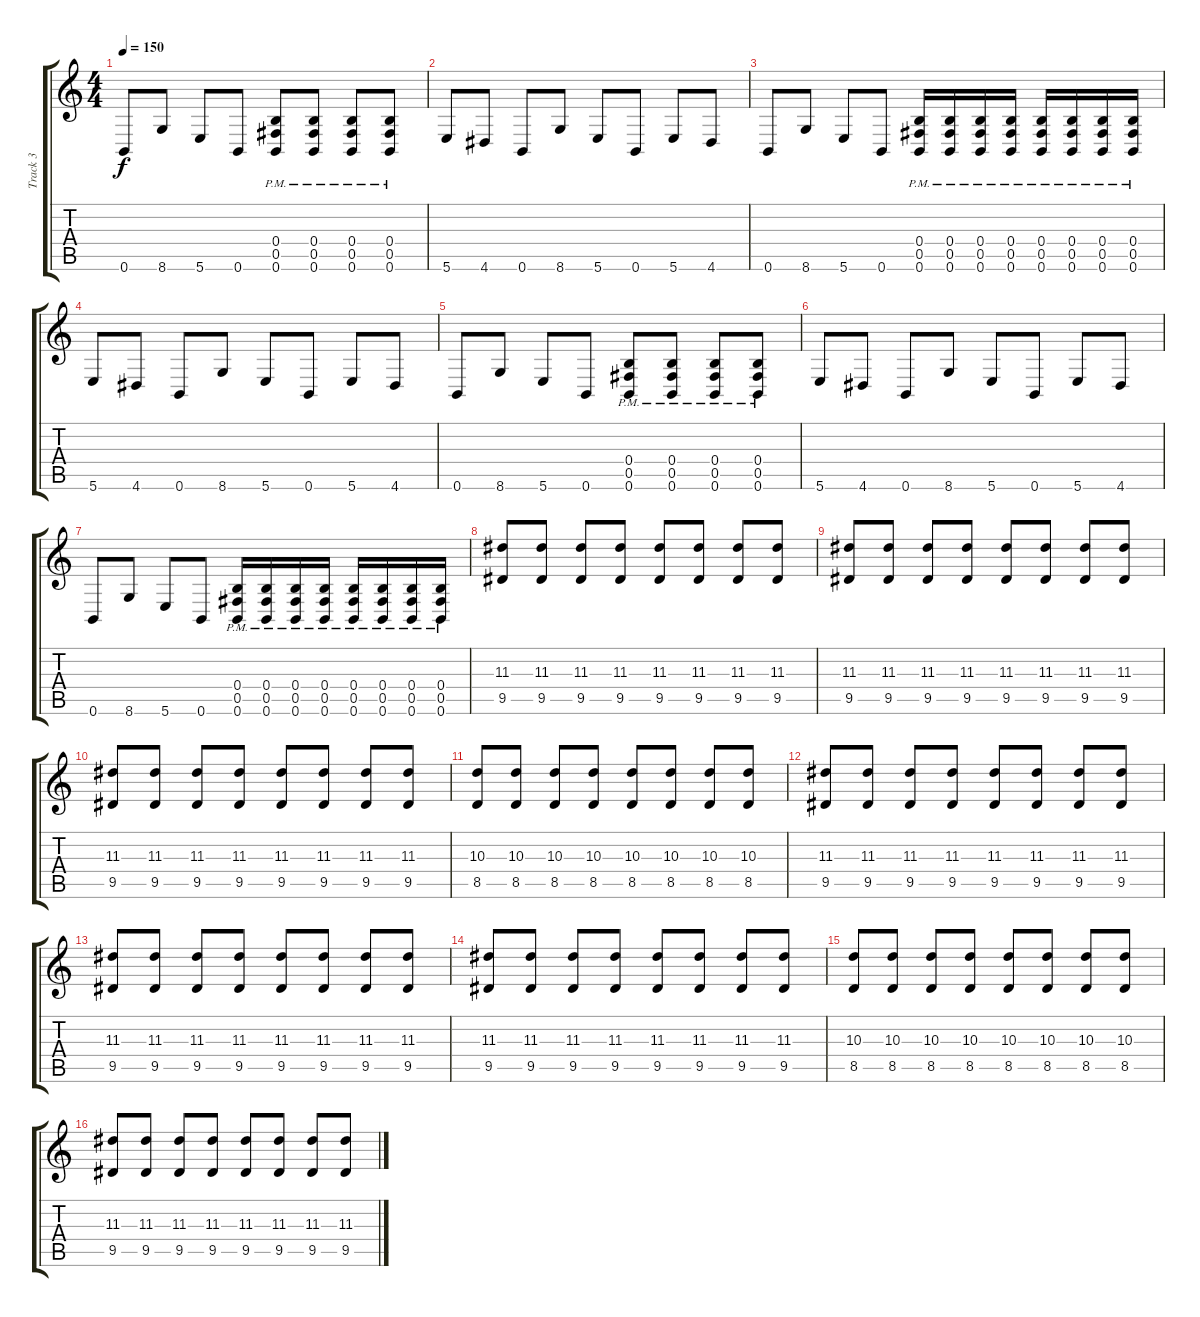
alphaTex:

\track ("Track 3" "Track 3") {instrument distortionguitar}
\staff {score tabs}
\tuning (Db4 Ab3 E3 B2 Gb2 B1) {hide}
\ts (4 4)
\tempo 150
\clef g2
\ks c
0.6.8{dy f} 8.6.8 5.6.8 0.6.8 (0.4{pm} 0.5{pm} 0.6{pm}).8 (0.4{pm} 0.5{pm} 0.6{pm}).8 (0.4{pm} 0.5{pm} 0.6{pm}).8 (0.4{pm} 0.5{pm} 0.6{pm}).8 |
5.6.8 4.6.8 0.6.8 8.6.8 5.6.8 0.6.8 5.6.8 4.6.8 |
0.6.8 8.6.8 5.6.8 0.6.8 (0.4{pm} 0.5{pm} 0.6{pm}).16 (0.4{pm} 0.5{pm} 0.6{pm}).16 (0.4{pm} 0.5{pm} 0.6{pm}).16 (0.4{pm} 0.5{pm} 0.6{pm}).16 (0.4{pm} 0.5{pm} 0.6{pm}).16 (0.4{pm} 0.5{pm} 0.6{pm}).16 (0.4{pm} 0.5{pm} 0.6{pm}).16 (0.4{pm} 0.5{pm} 0.6{pm}).16 |
5.6.8 4.6.8 0.6.8 8.6.8 5.6.8 0.6.8 5.6.8 4.6.8 |
0.6.8 8.6.8 5.6.8 0.6.8 (0.4{pm} 0.5{pm} 0.6{pm}).8 (0.4{pm} 0.5{pm} 0.6{pm}).8 (0.4{pm} 0.5{pm} 0.6{pm}).8 (0.4{pm} 0.5{pm} 0.6{pm}).8 |
5.6.8 4.6.8 0.6.8 8.6.8 5.6.8 0.6.8 5.6.8 4.6.8 |
0.6.8 8.6.8 5.6.8 0.6.8 (0.4{pm} 0.5{pm} 0.6{pm}).16 (0.4{pm} 0.5{pm} 0.6{pm}).16 (0.4{pm} 0.5{pm} 0.6{pm}).16 (0.4{pm} 0.5{pm} 0.6{pm}).16 (0.4{pm} 0.5{pm} 0.6{pm}).16 (0.4{pm} 0.5{pm} 0.6{pm}).16 (0.4{pm} 0.5{pm} 0.6{pm}).16 (0.4{pm} 0.5{pm} 0.6{pm}).16 |
(11.3 9.5).8 (11.3 9.5).8 (11.3 9.5).8 (11.3 9.5).8 (11.3 9.5).8 (11.3 9.5).8 (11.3 9.5).8 (11.3 9.5).8 |
(11.3 9.5).8 (11.3 9.5).8 (11.3 9.5).8 (11.3 9.5).8 (11.3 9.5).8 (11.3 9.5).8 (11.3 9.5).8 (11.3 9.5).8 |
(11.3 9.5).8 (11.3 9.5).8 (11.3 9.5).8 (11.3 9.5).8 (11.3 9.5).8 (11.3 9.5).8 (11.3 9.5).8 (11.3 9.5).8 |
(10.3 8.5).8 (10.3 8.5).8 (10.3 8.5).8 (10.3 8.5).8 (10.3 8.5).8 (10.3 8.5).8 (10.3 8.5).8 (10.3 8.5).8 |
(11.3 9.5).8 (11.3 9.5).8 (11.3 9.5).8 (11.3 9.5).8 (11.3 9.5).8 (11.3 9.5).8 (11.3 9.5).8 (11.3 9.5).8 |
(11.3 9.5).8 (11.3 9.5).8 (11.3 9.5).8 (11.3 9.5).8 (11.3 9.5).8 (11.3 9.5).8 (11.3 9.5).8 (11.3 9.5).8 |
(11.3 9.5).8 (11.3 9.5).8 (11.3 9.5).8 (11.3 9.5).8 (11.3 9.5).8 (11.3 9.5).8 (11.3 9.5).8 (11.3 9.5).8 |
(10.3 8.5).8 (10.3 8.5).8 (10.3 8.5).8 (10.3 8.5).8 (10.3 8.5).8 (10.3 8.5).8 (10.3 8.5).8 (10.3 8.5).8 |
(11.3 9.5).8 (11.3 9.5).8 (11.3 9.5).8 (11.3 9.5).8 (11.3 9.5).8 (11.3 9.5).8 (11.3 9.5).8 (11.3 9.5).8
